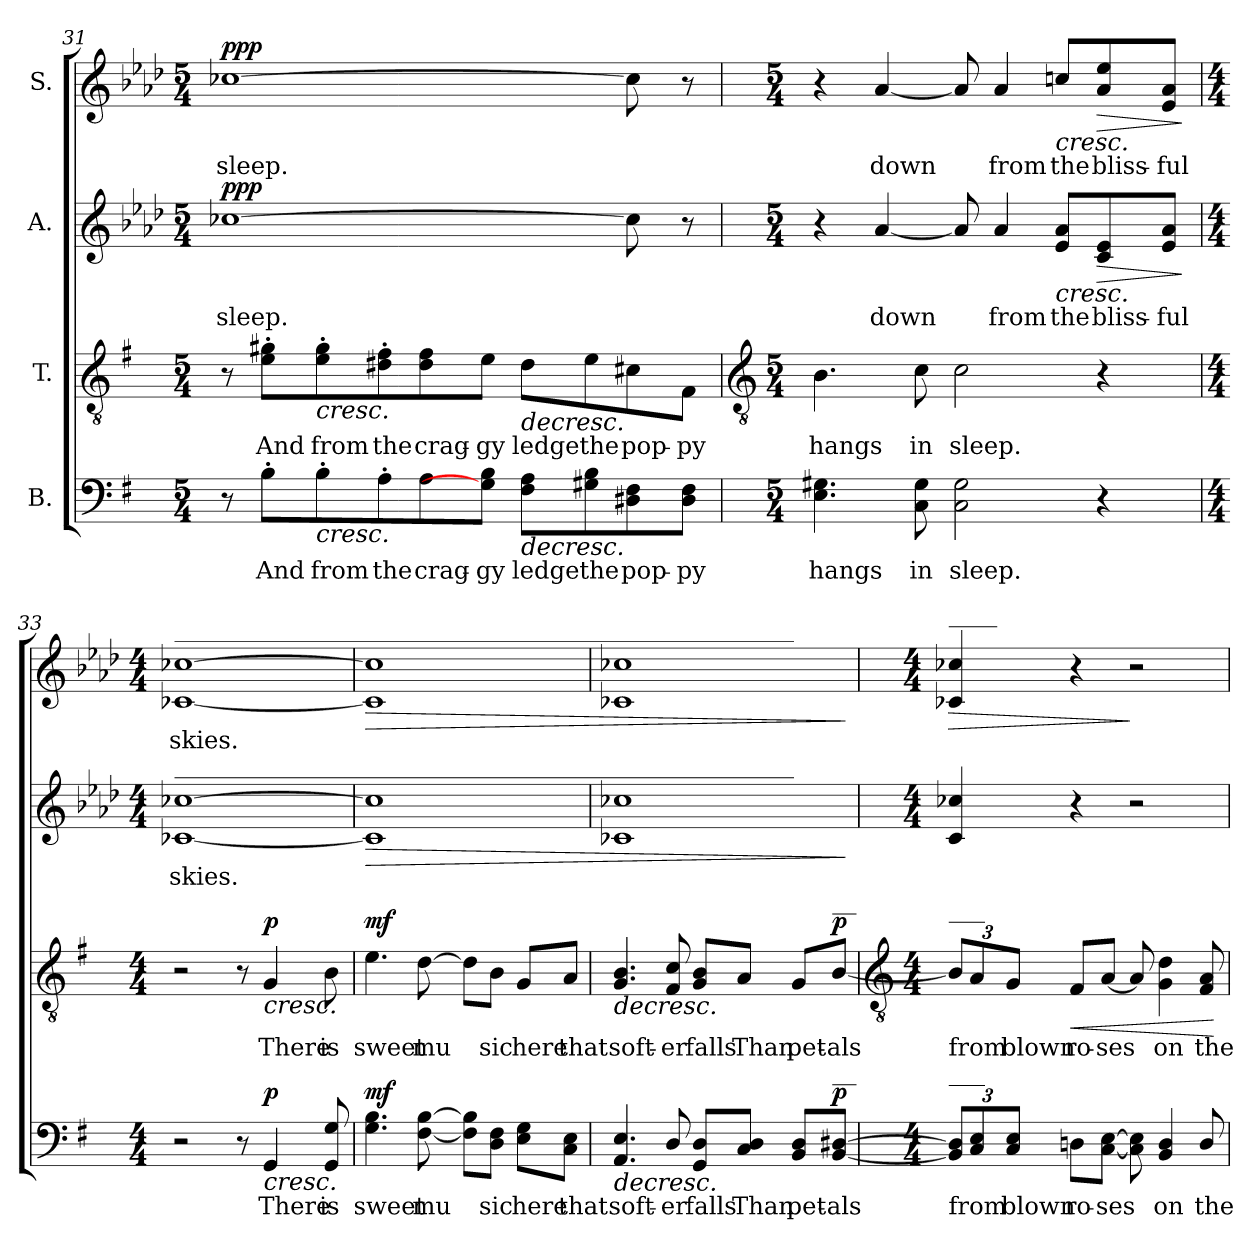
**kern	**text	**dynam	**kern	**text	**dynam	**kern	**text	**dynam	**kern	**text	**dynam
*part4	*part4	*part4	*part3	*part3	*part3	*part2	*part2	*part2	*part1	*part1	*part1
*staff4	*staff4	*staff4	*staff3	*staff3	*staff3	*staff2	*staff2	*staff2	*staff1	*staff1	*staff1
*I"B.	*	*	*I"T.	*	*	*I"A.	*	*	*I"S.	*	*
!!LO:LB:g=z
*clefF4	*	*	*clefGv2	*	*	*clefG2	*	*	*clefG2	*	*
*k[f#]	*	*	*k[f#]	*	*	*k[b-e-a-d-]	*	*	*k[b-e-a-d-]	*	*
*G:	*	*	*G:	*	*	*A-:	*	*	*A-:	*	*
*M5/4	*	*	*M5/4	*	*	*M5/4	*	*	*M5/4	*	*
=31	=31	=31	=31	=31	=31	=31	=31	=31	=31	=31	=31
!	!	!	!	!	!	!	!LO:LY:b	!LO:DY:b	!	!LO:LY:b	!LO:DY:b
8r	.	.	8r	.	.	[1cc-X	sleep.	ppp	[1cc-X	sleep.	ppp
!	!LO:LY:b	!	!	!LO:LY:b	!	!	!	!	!	!	!
8B'\L	And	.	8e\' 8g#X\'L	And	.	.	.	.	.	.	.
!	!LO:LY:b	!LO:HP:b	!	!LO:LY:b	!LO:HP:b	!	!	!	!	!	!
8B'\	from	<	8e\' 8g#\'	from	<	.	.	.	.	.	.
!	!LO:LY:b	!	!	!LO:LY:b	!	!	!	!	!	!	!
8A'\	the	.	8d#X\' 8f#\'	the	.	.	.	.	.	.	.
!	!LO:LY:b	!	!	!LO:LY:b	!	!	!	!	!	!	!
8A\	crag-	.	8d#\ 8f#\	crag-	.	.	.	.	.	.	.
!	!LO:LY:b	!	!	!LO:LY:b	!	!	!	!	!	!	!
8G#\] 8B\J	-gy	.	8e\J	-gy	.	.	.	.	.	.	.
!	!LO:LY:b	!LO:HP:b	!	!LO:LY:b	!LO:HP:b	!	!	!	!	!	!
8F#\ 8A\L	ledge	>	8d#\L	ledge	>	.	.	.	.	.	.
!	!LO:LY:b	!	!	!LO:LY:b	!	!	!	!	!	!	!
8G#X\ 8B\	the	.	8e\	the	.	.	.	.	.	.	.
!	!LO:LY:b	!	!	!LO:LY:b	!	!	!	!	!	!	!
8D#X\ 8F#\	pop-	.	8c#X\	pop-	.	8cc-\]	.	.	8cc-\]	.	.
!	!LO:LY:b	!	!	!LO:LY:b	!	!	!	!	!	!	!
8D#\ 8F#\J	-py	.	8F#\J	-py	.	8r	.	.	8r	.	.
.	.	[	.	.	[	.	.	.	.	.	.
!!LO:PB:g=z
=32	=32	=32	=32	=32	=32	=32	=32	=32	=32	=32	=32
*	*	*	*clefGv2	*	*	*	*	*	*	*	*
*M5/4	*	*	*M5/4	*	*	*M5/4	*	*	*M5/4	*	*
!	!LO:LY:b	!	!	!LO:LY:b	!	!	!	!	!	!	!
4.E\ 4.G#X\	hangs	.	4.B\	hangs	.	4r	.	.	4r	.	.
!	!	!	!	!	!	!	!LO:LY:b	!	!	!LO:LY:b	!
.	.	.	.	.	.	[4a-/	down	.	[4a-/	down	.
!	!LO:LY:b	!	!	!LO:LY:b	!	!	!	!	!	!	!
8C\ 8G#\	in	.	8c\	in	.	.	.	.	.	.	.
!	!LO:LY:b	!	!	!LO:LY:b	!	!	!	!	!	!	!
2C\ 2G#\	sleep.	.	2c\	sleep.	.	8a-/]	.	.	8a-/]	.	.
!	!	!	!	!	!	!	!LO:LY:b	!	!	!LO:LY:b	!
.	.	.	.	.	.	4a-/	from	.	4a-/	from	.
!	!	!	!	!	!	!	!LO:LY:b	!LO:HP:b	!	!LO:LY:b	!LO:HP:b
.	.	.	.	.	.	8e-/ 8a-/L	the	<	8ccni/L	the	<
!	!	!	!	!	!	!	!LO:LY:b	!LO:HP:b	!	!LO:LY:b	!LO:HP:b
4r	.	.	4r	.	.	8c/ 8e-/	bliss-	>	8a-/ 8ee-/	bliss-	>
!	!	!	!	!	!	!	!LO:LY:b	!	!	!LO:LY:b	!
.	.	.	.	.	.	8e-/ 8a-/J	-ful	[	8e-/ 8a-/J	-ful	[
.	.	.	.	.	.	.	.	]	.	.	]
=33	=33	=33	=33	=33	=33	=33	=33	=33	=33	=33	=33
*M4/4	*	*	*M4/4	*	*	*M4/4	*	*	*M4/4	*	*
!	!	!	!	!	!	!	!	!	!LO:TX:a:t=___________________________________________________	!	!
!	!	!	!	!	!	!LO:TX:a:t=___________________________________________________	!	!	!	!	!
!	!	!	!	!	!	!	!LO:LY:b	!	!	!LO:LY:b	!
2r	.	.	2r	.	.	[1c-X [1cc-X	skies.	.	[1c-X [1cc-X	skies.	.
8r	.	.	8r	.	.	.	.	.	.	.	.
!	!LO:LY:b	!LO:HP:b	!	!LO:LY:b	!LO:HP:b	!	!	!	!	!	!
!	!	!LO:DY:n=1:b	!	!	!LO:DY:n=1:b	!	!	!	!	!	!
4GG/	There	< p	4G/	There	< p	.	.	.	.	.	.
!	!LO:LY:b	!	!	!LO:LY:b	!	!	!	!	!	!	!
8GG/ 8G/	is	.	8B\	is	.	.	.	.	.	.	.
.	.	]	.	.	]	.	.	.	.	.	.
=34	=34	=34	=34	=34	=34	=34	=34	=34	=34	=34	=34
!	!LO:LY:b	!LO:DY:b	!	!LO:LY:b	!LO:DY:b	!	!	!LO:HP:b	!	!	!LO:HP:b
4.G\ 4.B\	sweet	mf	4.e\	sweet	mf	1c-] 1cc-]	.	>	1c-] 1cc-]	.	>
!	!LO:LY:b	!	!	!LO:LY:b	!	!	!	!	!	!	!
[8F#\ [8B\	mu	.	[8d\	mu	.	.	.	.	.	.	.
8F#\] 8B\]L	.	.	8d\L]	.	.	.	.	.	.	.	.
!	!LO:LY:b	!	!	!LO:LY:b	!	!	!	!	!	!	!
8D\ 8F#\J	sic	.	8B\J	sic	.	.	.	.	.	.	.
!	!LO:LY:b	!	!	!LO:LY:b	!	!	!	!	!	!	!
8E\ 8G\L	here	.	8G/L	here	.	.	.	.	.	.	.
!	!LO:LY:b	!	!	!LO:LY:b	!	!	!	!	!	!	!
8C\ 8E\J	that	.	8A/J	that	.	.	.	.	.	.	.
!!LO:LB:g=z
=35	=35	=35	=35	=35	=35	=35	=35	=35	=35	=35	=35
!	!LO:LY:b	!LO:HP:b	!	!LO:LY:b	!LO:HP:b	!	!	!	!	!	!
4.AA/ 4.E/	soft-	>	4.G/ 4.B/	soft-	>	1c-X 1cc-X	.	.	1c-X 1cc-X	.	.
!	!LO:LY:b	!	!	!LO:LY:b	!	!	!	!	!	!	!
8D/	-er	.	8F#/ 8c/	-er	.	.	.	.	.	.	.
!	!LO:LY:b	!	!	!LO:LY:b	!	!	!	!	!	!	!
8GG/ 8D/L	falls	.	8G/ 8B/L	falls	.	.	.	.	.	.	.
!	!LO:LY:b	!	!	!LO:LY:b	!	!	!	!	!	!	!
8C/ 8D/J	Than	[	8A/J	Than	[	.	.	.	.	.	.
!	!LO:LY:b	!	!	!LO:LY:b	!	!	!	!	!	!	!
8BB/ 8D/L	pet-	.	8G/L	pet-	.	.	.	.	.	.	.
!	!	!	!LO:TX:a:t=__	!	!	!	!	!	!	!	!
!LO:TX:a:t=__	!	!	!	!	!	!	!	!	!	!	!
!	!LO:LY:b	!LO:DY:b	!	!LO:LY:b	!LO:DY:b	!	!	!	!	!	!
[8BB/ [8D#X/J	-als	p	[8B/J	-als	p	.	.	.	.	.	.
.	.	.	.	.	.	.	.	]	.	.	]
!!LO:PB:g=z
=36	=36	=36	=36	=36	=36	=36	=36	=36	=36	=36	=36
*	*	*	*clefGv2	*	*	*	*	*	*	*	*
*M4/4	*	*	*M4/4	*	*	*M4/4	*	*	*M4/4	*	*
*Xbrackettup	*	*	*Xbrackettup	*	*	*	*	*	*	*	*
!	!	!	!	!	!	!	!	!	!LO:TX:a:t=____	!	!
!	!	!	!	!	!	!LO:TX:a:t=____	!	!	!	!	!
!	!	!	!LO:TX:a:t=___	!	!	!	!	!	!	!	!
!LO:TX:a:t=___	!	!	!	!	!	!	!	!	!	!	!
!	!	!	!	!	!	!	!	!LO:HP:b	!	!	!LO:HP:b
*	*	*	*	*	*	*^	*	*	*	*	*
12BB/] 12D#/]L	.	.	12B/L]	.	.	4c/ 4cc-X/	1ryy	.	>	4c-X/ 4cc-X/	.	>
!	!LO:LY:b	!	!	!LO:LY:b	!	!	!	!	!	!	!	!
12C/ 12E/	from	.	12A/	from	.	.	.	.	.	.	.	.
!	!LO:LY:b	!	!	!LO:LY:b	!	!	!	!	!	!	!	!
12C/ 12E/J	blown	.	12G/J	blown	.	.	.	.	.	.	.	.
!	!LO:LY:b	!	!	!LO:LY:b	!LO:HP:b	!	!	!	!	!	!	!
8Dn\L	ro-	.	8F#/L	ro-	<	4r	.	.	.	4r	.	.
!	!LO:LY:b	!	!	!LO:LY:b	!	!	!	!	!	!	!	!
[8C\ [8E\J	-ses	.	[8A/J	-ses	.	.	.	.	.	.	.	.
8C\] 8E\]	.	.	8A/]	.	.	2r	.	.	]	2r	.	]
!	!LO:LY:b	!	!	!LO:LY:b	!	!	!	!	!	!	!	!
4BB/ 4D/	on	.	4G\ 4d\	on	]	.	.	.	.	.	.	.
!	!LO:LY:b	!	!	!LO:LY:b	!	!	!	!	!	!	!	!
8D/	the	.	8F#/ 8A/	the	.	.	.	.	.	.	.	.
*	*	*	*	*	*	*v	*v	*	*	*	*	*
.	.	]	.	.	[	.	.	.	.	.	.
=	=	=	=	=	=	=	=	=	=	=	=
*-	*-	*-	*-	*-	*-	*-	*-	*-	*-	*-	*-
